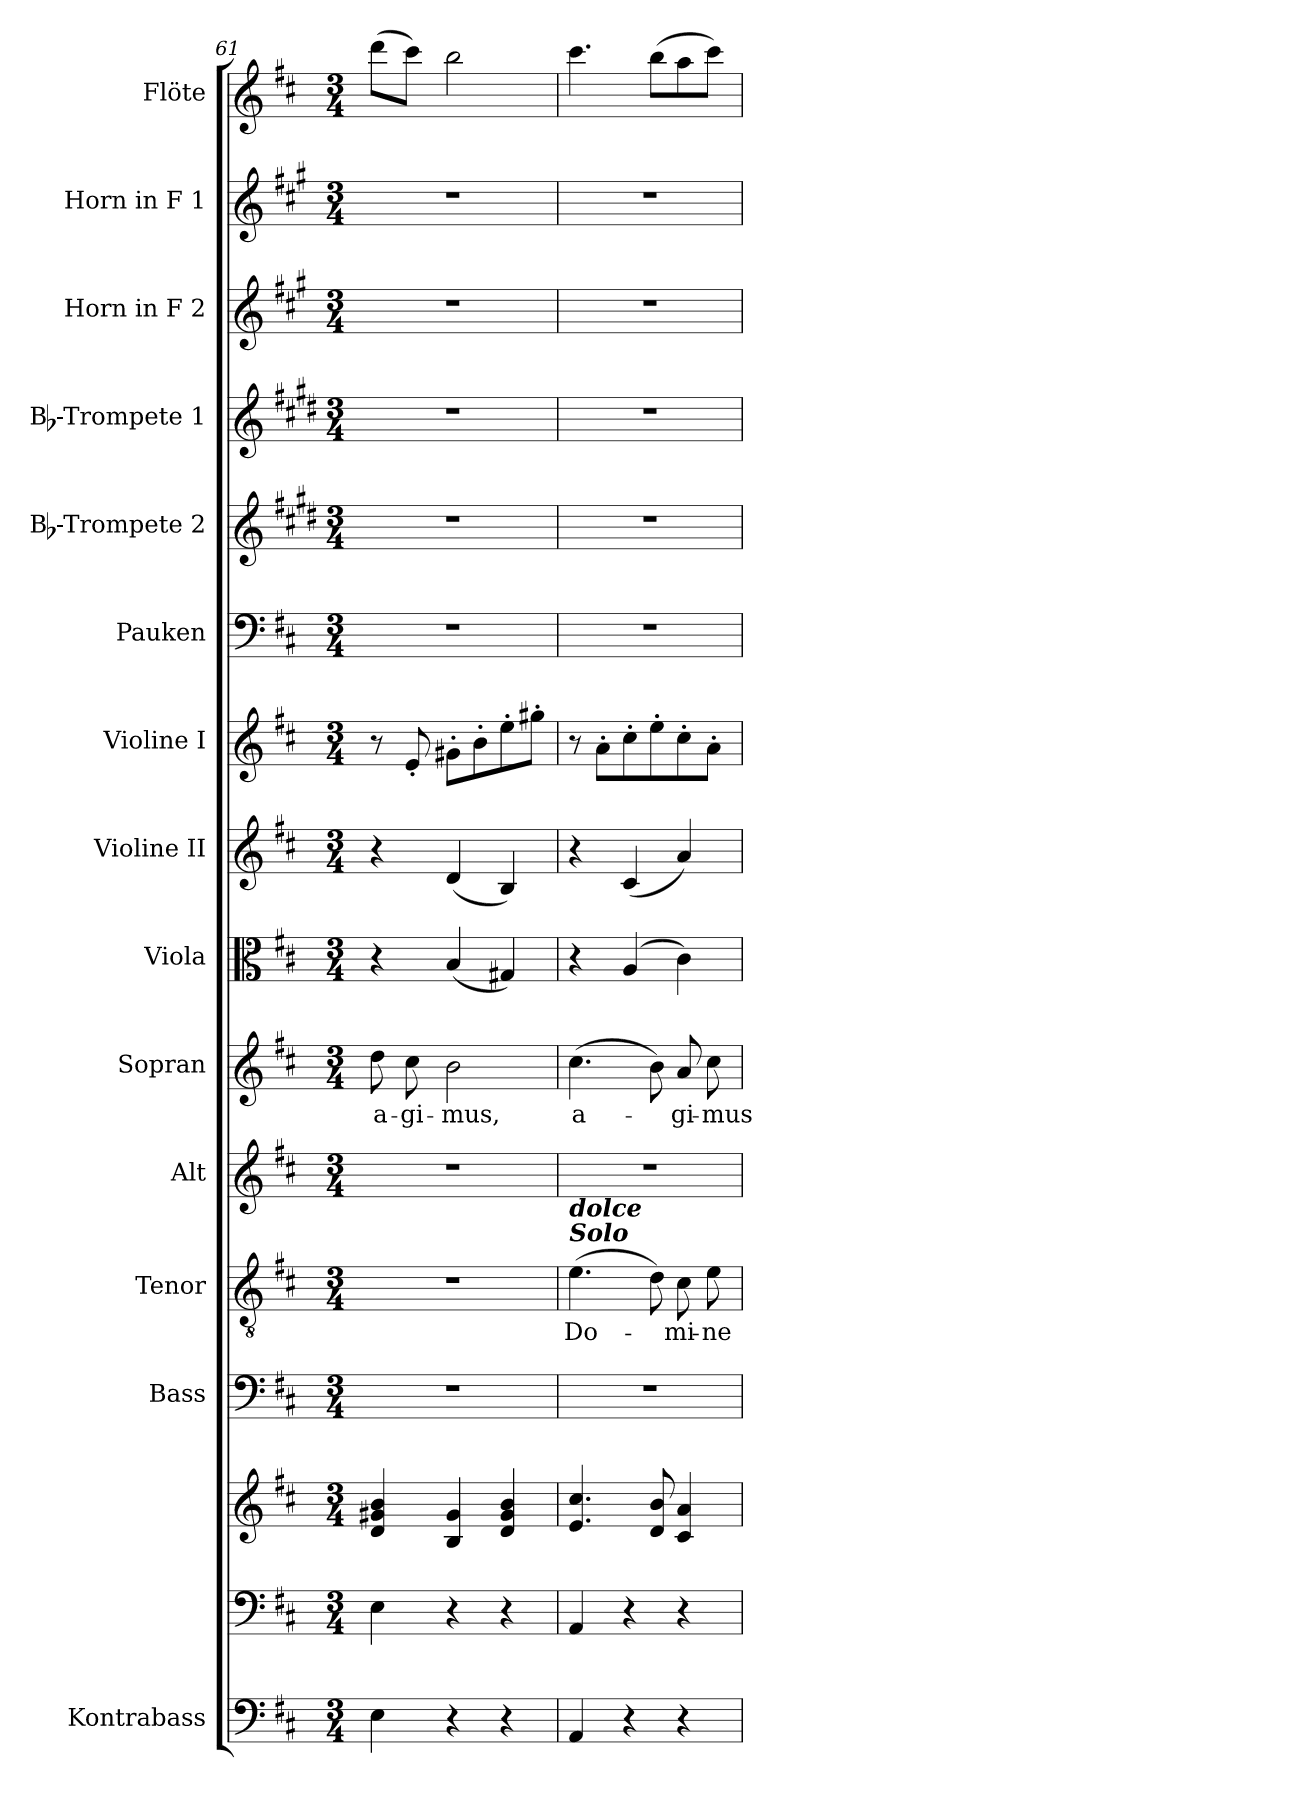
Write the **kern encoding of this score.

**kern	**kern	**kern	**kern	**kern	**text	**kern	**kern	**text	**kern	**kern	**kern	**kern	**kern	**kern	**kern	**kern	**kern
*part15	*part14	*part14	*part13	*part12	*part12	*part11	*part10	*part10	*part9	*part8	*part7	*part6	*part5	*part4	*part3	*part2	*part1
*staff16	*staff15	*staff14	*staff13	*staff12	*staff12	*staff11	*staff10	*staff10	*staff9	*staff8	*staff7	*staff6	*staff5	*staff4	*staff3	*staff2	*staff1
*I"Kontrabass	*	*	*I"Bass	*I"Tenor	*	*I"Alt	*I"Sopran	*	*I"Viola	*I"Violine II	*I"Violine I	*I"Pauken	*I"Bb-Trompete 2	*I"Bb-Trompete 1	*I"Horn in F 2	*I"Horn in F 1	*I"Flöte
*I'Kb.	*	*	*I'B.	*I'T.	*	*I'A.	*I'S.	*	*I'Vla.	*I'Vl. II	*I'Vl. I	*I'Pk.	*I'Bb Trp. 2	*I'Bb Trp. 1	*	*	*I'Fl.
*clefF4	*clefF4	*clefG2	*clefF4	*clefGv2	*	*clefG2	*clefG2	*	*clefC3	*clefG2	*clefG2	*clefF4	*clefG2	*clefG2	*clefG2	*clefG2	*clefG2
*ITrd7c12	*	*	*	*	*	*	*	*	*	*	*	*	*ITrd1c2	*ITrd1c2	*ITrd4c7	*ITrd4c7	*
*k[f#c#]	*k[f#c#]	*k[f#c#]	*k[f#c#]	*k[f#c#]	*	*k[f#c#]	*k[f#c#]	*	*k[f#c#]	*k[f#c#]	*k[f#c#]	*k[f#c#]	*k[f#c#]	*k[f#c#]	*k[f#c#]	*k[f#c#]	*k[f#c#]
*D:	*D:	*D:	*D:	*D:	*	*D:	*D:	*	*D:	*D:	*D:	*D:	*D:	*D:	*D:	*D:	*D:
*M3/4	*M3/4	*M3/4	*M3/4	*M3/4	*	*M3/4	*M3/4	*	*M3/4	*M3/4	*M3/4	*M3/4	*M3/4	*M3/4	*M3/4	*M3/4	*M3/4
=61	=61	=61	=61	=61	=61	=61	=61	=61	=61	=61	=61	=61	=61	=61	=61	=61	=61
!	!	!	!	!	!	!	!	!LO:LY:b	!	!	!	!	!	!	!	!	!
4EE\	4E\	4d/ 4g#X/ 4b/	2.r	2.r	.	2.r	8dd\	a-	4r	4r	8r	2.r	2.r	2.r	2.r	2.r	(>8ddd\L
!	!	!	!	!	!	!	!	!LO:LY:b	!	!	!	!	!	!	!	!	!
.	.	.	.	.	.	.	8cc#\	-gi-	.	.	8e'</	.	.	.	.	.	8ccc#\J)
!	!	!	!	!	!	!	!	!LO:LY:b	!	!	!	!	!	!	!	!	!
4r	4r	4B/ 4g#/	.	.	.	.	2b\	-mus,	(<4B/	(<4d/	8g#X'>\L	.	.	.	.	.	2bb\
.	.	.	.	.	.	.	.	.	.	.	8b'>\	.	.	.	.	.	.
4r	4r	4d/ 4g#/ 4b/	.	.	.	.	.	.	4G#X/)	4B/)	8ee'>\	.	.	.	.	.	.
.	.	.	.	.	.	.	.	.	.	.	8gg#X'>\J	.	.	.	.	.	.
!!LO:PB:g=z
=62	=62	=62	=62	=62	=62	=62	=62	=62	=62	=62	=62	=62	=62	=62	=62	=62	=62
!	!	!	!	!LO:TX:a:Bi:t=Solo	!	!	!	!	!	!	!	!	!	!	!	!	!
!	!	!	!	!LO:TX:a:Bi:t=dolce	!	!	!	!	!	!	!	!	!	!	!	!	!
!	!	!	!	!	!LO:LY:b	!	!	!LO:LY:b	!	!	!	!	!	!	!	!	!
4AAA/	4AA/	4.e/ 4.cc#/	2.r	(>4.e\	Do-	2.r	(>4.cc#\	a-	4r	4r	8r	2.r	2.r	2.r	2.r	2.r	4.ccc#\
.	.	.	.	.	.	.	.	.	.	.	8a'>\L	.	.	.	.	.	.
4r	4r	.	.	.	.	.	.	.	(4A/	(<4c#/	8cc#'>\	.	.	.	.	.	.
.	.	8d/ 8b/	.	8d\)	.	.	8b\)	.	.	.	8ee'>\	.	.	.	.	.	(>8bb\L
!	!	!	!	!	!LO:LY:b	!	!	!LO:LY:b	!	!	!	!	!	!	!	!	!
4r	4r	4c#/ 4a/	.	8c#\	-mi-	.	8a/	-gi-	4c#\)	4a/)	8cc#'>\	.	.	.	.	.	8aa\
!	!	!	!	!	!LO:LY:b	!	!	!LO:LY:b	!	!	!	!	!	!	!	!	!
.	.	.	.	8e\	-ne	.	8cc#\	-mus	.	.	8a'>\J	.	.	.	.	.	8ccc#\J)
=	=	=	=	=	=	=	=	=	=	=	=	=	=	=	=	=	=
*-	*-	*-	*-	*-	*-	*-	*-	*-	*-	*-	*-	*-	*-	*-	*-	*-	*-
